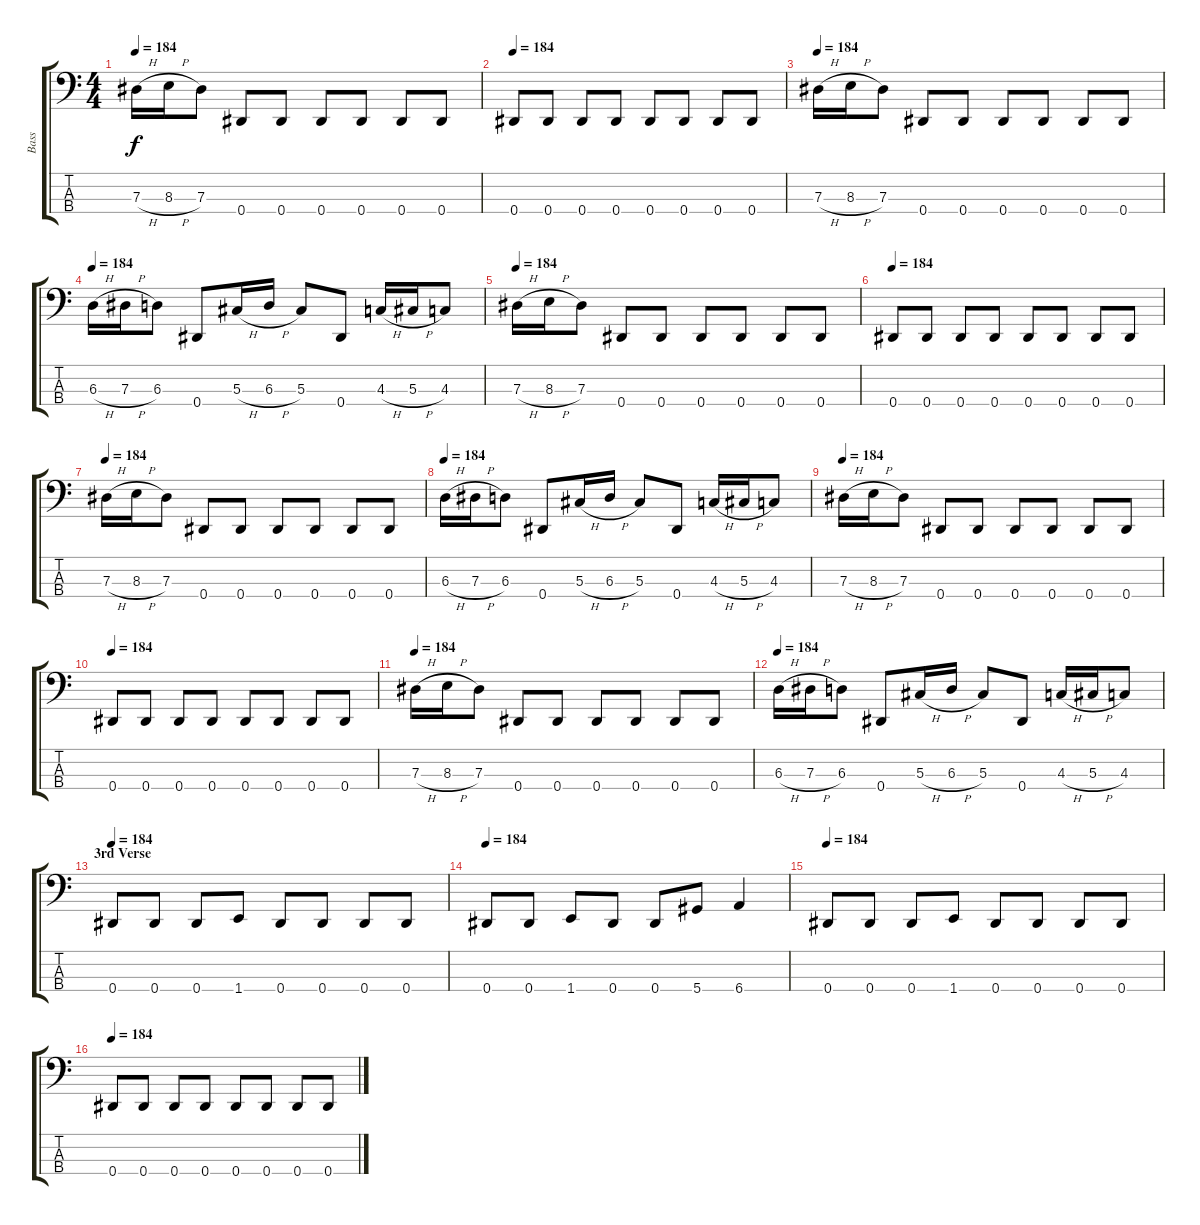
\track ("Bass" "Bass") {instrument electricbasspick}
\staff {score tabs}
\tuning (Gb2 Db2 Ab1 Eb1) {hide}
\ts (4 4)
\tempo 184
\clef f4
\ks c
7.3{h}.16{dy f} 8.3{h}.16 7.3.8 0.4.8 0.4.8 0.4.8 0.4.8 0.4.8 0.4.8 |
\tempo 184
0.4.8 0.4.8 0.4.8 0.4.8 0.4.8 0.4.8 0.4.8 0.4.8 |
\tempo 184
7.3{h}.16 8.3{h}.16 7.3.8 0.4.8 0.4.8 0.4.8 0.4.8 0.4.8 0.4.8 |
\tempo 184
6.3{h}.16 7.3{h}.16 6.3.8 0.4.8 5.3{h}.16 6.3{h}.16 5.3.8 0.4.8 4.3{h}.16 5.3{h}.16 4.3.8 |
\tempo 184
7.3{h}.16 8.3{h}.16 7.3.8 0.4.8 0.4.8 0.4.8 0.4.8 0.4.8 0.4.8 |
\tempo 184
0.4.8 0.4.8 0.4.8 0.4.8 0.4.8 0.4.8 0.4.8 0.4.8 |
\tempo 184
7.3{h}.16 8.3{h}.16 7.3.8 0.4.8 0.4.8 0.4.8 0.4.8 0.4.8 0.4.8 |
\tempo 184
6.3{h}.16 7.3{h}.16 6.3.8 0.4.8 5.3{h}.16 6.3{h}.16 5.3.8 0.4.8 4.3{h}.16 5.3{h}.16 4.3.8 |
\tempo 184
7.3{h}.16 8.3{h}.16 7.3.8 0.4.8 0.4.8 0.4.8 0.4.8 0.4.8 0.4.8 |
\tempo 184
0.4.8 0.4.8 0.4.8 0.4.8 0.4.8 0.4.8 0.4.8 0.4.8 |
\tempo 184
7.3{h}.16 8.3{h}.16 7.3.8 0.4.8 0.4.8 0.4.8 0.4.8 0.4.8 0.4.8 |
\tempo 184
6.3{h}.16 7.3{h}.16 6.3.8 0.4.8 5.3{h}.16 6.3{h}.16 5.3.8 0.4.8 4.3{h}.16 5.3{h}.16 4.3.8 |
\section ("" "3rd Verse")
\tempo 184
0.4.8 0.4.8 0.4.8 1.4.8 0.4.8 0.4.8 0.4.8 0.4.8 |
\tempo 184
0.4.8 0.4.8 1.4.8 0.4.8 0.4.8 5.4.8 6.4.4 |
\tempo 184
0.4.8 0.4.8 0.4.8 1.4.8 0.4.8 0.4.8 0.4.8 0.4.8 |
\tempo 184
0.4.8 0.4.8 0.4.8 0.4.8 0.4.8 0.4.8 0.4.8 0.4.8
